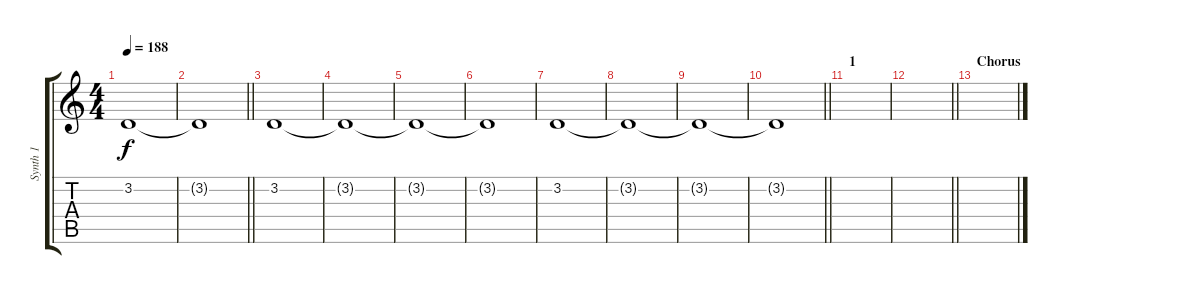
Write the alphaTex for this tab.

\track ("Synth 1" "Synth 1") {instrument synthstrings2}
\staff {score tabs}
\tuning (E4 B3 G3 D3 A2 E2) {hide}
\ts (4 4)
\tempo 188
\clef g2
\ks c
3.2{t}.1{dy f} |
\barLineRight lightlight
3.2{t}.1 |
3.2.1 |
3.2{t}.1 |
3.2{t}.1 |
3.2{t}.1 |
3.2.1 |
3.2{t}.1 |
3.2{t}.1 |
\barLineRight lightlight
3.2{t}.1 |
\section ("" "1")
|
\barLineRight lightlight
|
\section ("" "Chorus")
